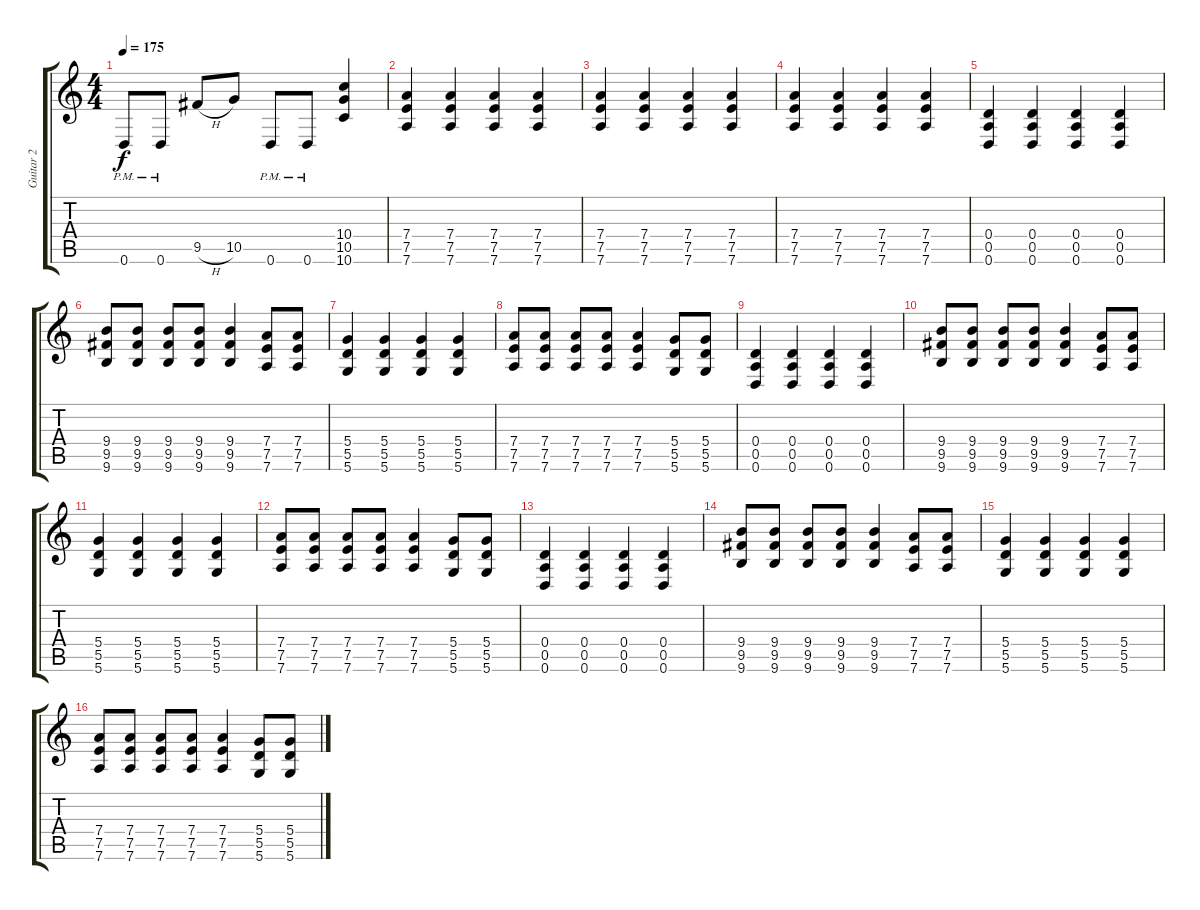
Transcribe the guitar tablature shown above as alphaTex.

\track ("Guitar 2" "Guitar 2") {instrument distortionguitar}
\staff {score tabs}
\tuning (E4 B3 G3 D3 A2 D2) {hide}
\ts (4 4)
\tempo 175
\clef g2
\ks c
0.6{pm}.8{dy f} 0.6{pm}.8 9.5{h}.8 10.5.8 0.6{pm}.8 0.6{pm}.8 (10.4 10.5 10.6).4 |
(7.4 7.5 7.6).4 (7.4 7.5 7.6).4 (7.4 7.5 7.6).4 (7.4 7.5 7.6).4 |
(7.4 7.5 7.6).4 (7.4 7.5 7.6).4 (7.4 7.5 7.6).4 (7.4 7.5 7.6).4 |
(7.4 7.5 7.6).4 (7.4 7.5 7.6).4 (7.4 7.5 7.6).4 (7.4 7.5 7.6).4 |
(0.4 0.5 0.6).4 (0.4 0.5 0.6).4 (0.4 0.5 0.6).4 (0.4 0.5 0.6).4 |
(9.4 9.5 9.6).8 (9.4 9.5 9.6).8 (9.4 9.5 9.6).8 (9.4 9.5 9.6).8 (9.4 9.5 9.6).4 (7.4 7.5 7.6).8 (7.4 7.5 7.6).8 |
(5.4 5.5 5.6).4 (5.4 5.5 5.6).4 (5.4 5.5 5.6).4 (5.4 5.5 5.6).4 |
(7.4 7.5 7.6).8 (7.4 7.5 7.6).8 (7.4 7.5 7.6).8 (7.4 7.5 7.6).8 (7.4 7.5 7.6).4 (5.4 5.5 5.6).8 (5.4 5.5 5.6).8 |
(0.4 0.5 0.6).4 (0.4 0.5 0.6).4 (0.4 0.5 0.6).4 (0.4 0.5 0.6).4 |
(9.4 9.5 9.6).8 (9.4 9.5 9.6).8 (9.4 9.5 9.6).8 (9.4 9.5 9.6).8 (9.4 9.5 9.6).4 (7.4 7.5 7.6).8 (7.4 7.5 7.6).8 |
(5.4 5.5 5.6).4 (5.4 5.5 5.6).4 (5.4 5.5 5.6).4 (5.4 5.5 5.6).4 |
(7.4 7.5 7.6).8 (7.4 7.5 7.6).8 (7.4 7.5 7.6).8 (7.4 7.5 7.6).8 (7.4 7.5 7.6).4 (5.4 5.5 5.6).8 (5.4 5.5 5.6).8 |
(0.4 0.5 0.6).4 (0.4 0.5 0.6).4 (0.4 0.5 0.6).4 (0.4 0.5 0.6).4 |
(9.4 9.5 9.6).8 (9.4 9.5 9.6).8 (9.4 9.5 9.6).8 (9.4 9.5 9.6).8 (9.4 9.5 9.6).4 (7.4 7.5 7.6).8 (7.4 7.5 7.6).8 |
(5.4 5.5 5.6).4 (5.4 5.5 5.6).4 (5.4 5.5 5.6).4 (5.4 5.5 5.6).4 |
(7.4 7.5 7.6).8 (7.4 7.5 7.6).8 (7.4 7.5 7.6).8 (7.4 7.5 7.6).8 (7.4 7.5 7.6).4 (5.4 5.5 5.6).8 (5.4 5.5 5.6).8
